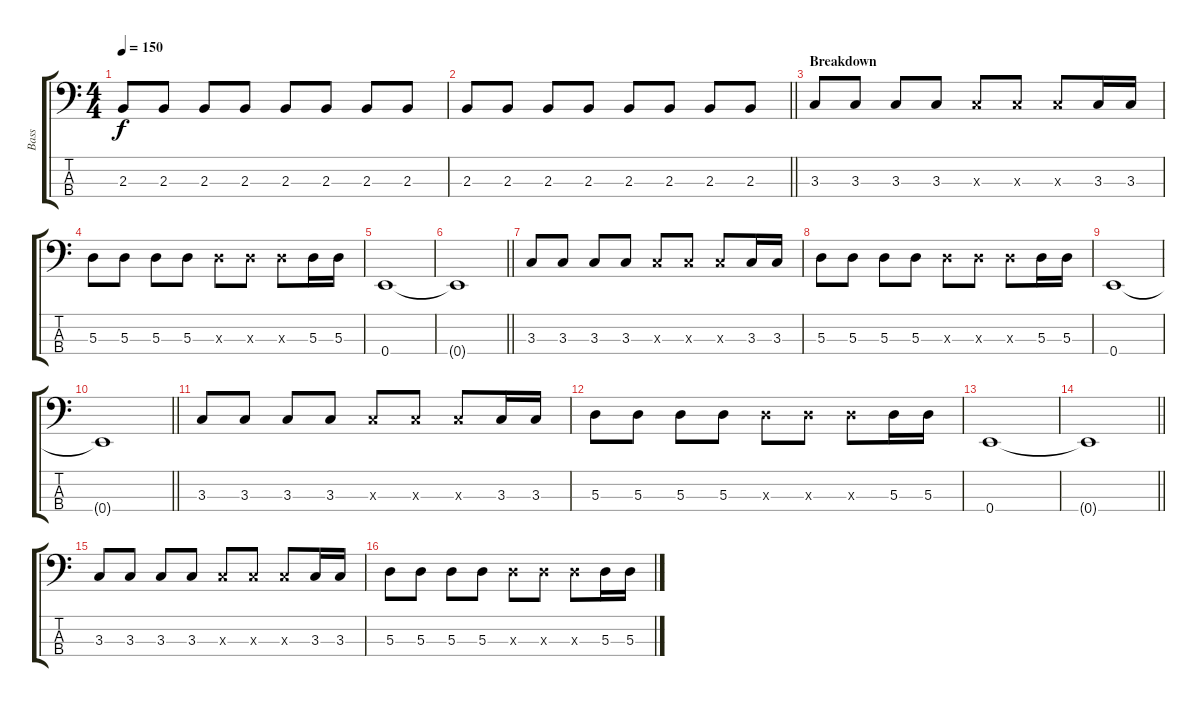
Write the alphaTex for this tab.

\track ("Bass" "Bass") {instrument electricbassfinger}
\staff {score tabs}
\tuning (G2 D2 A1 E1) {hide}
\ts (4 4)
\tempo 150
\clef f4
\ks c
2.3.8{dy f} 2.3.8 2.3.8 2.3.8 2.3.8 2.3.8 2.3.8 2.3.8 |
\barLineRight lightlight
2.3.8 2.3.8 2.3.8 2.3.8 2.3.8 2.3.8 2.3.8 2.3.8 |
\section ("" "Breakdown")
3.3.8 3.3.8 3.3.8 3.3.8 3.3{x}.8 3.3{x}.8 3.3{x}.8 3.3.16 3.3.16 |
5.3.8 5.3.8 5.3.8 5.3.8 5.3{x}.8 5.3{x}.8 5.3{x}.8 5.3.16 5.3.16 |
0.4.1 |
\barLineRight lightlight
0.4{t}.1 |
3.3.8 3.3.8 3.3.8 3.3.8 3.3{x}.8 3.3{x}.8 3.3{x}.8 3.3.16 3.3.16 |
5.3.8 5.3.8 5.3.8 5.3.8 5.3{x}.8 5.3{x}.8 5.3{x}.8 5.3.16 5.3.16 |
0.4.1 |
\barLineRight lightlight
0.4{t}.1 |
3.3.8 3.3.8 3.3.8 3.3.8 3.3{x}.8 3.3{x}.8 3.3{x}.8 3.3.16 3.3.16 |
5.3.8 5.3.8 5.3.8 5.3.8 5.3{x}.8 5.3{x}.8 5.3{x}.8 5.3.16 5.3.16 |
0.4.1 |
\barLineRight lightlight
0.4{t}.1 |
3.3.8 3.3.8 3.3.8 3.3.8 3.3{x}.8 3.3{x}.8 3.3{x}.8 3.3.16 3.3.16 |
5.3.8 5.3.8 5.3.8 5.3.8 5.3{x}.8 5.3{x}.8 5.3{x}.8 5.3.16 5.3.16
